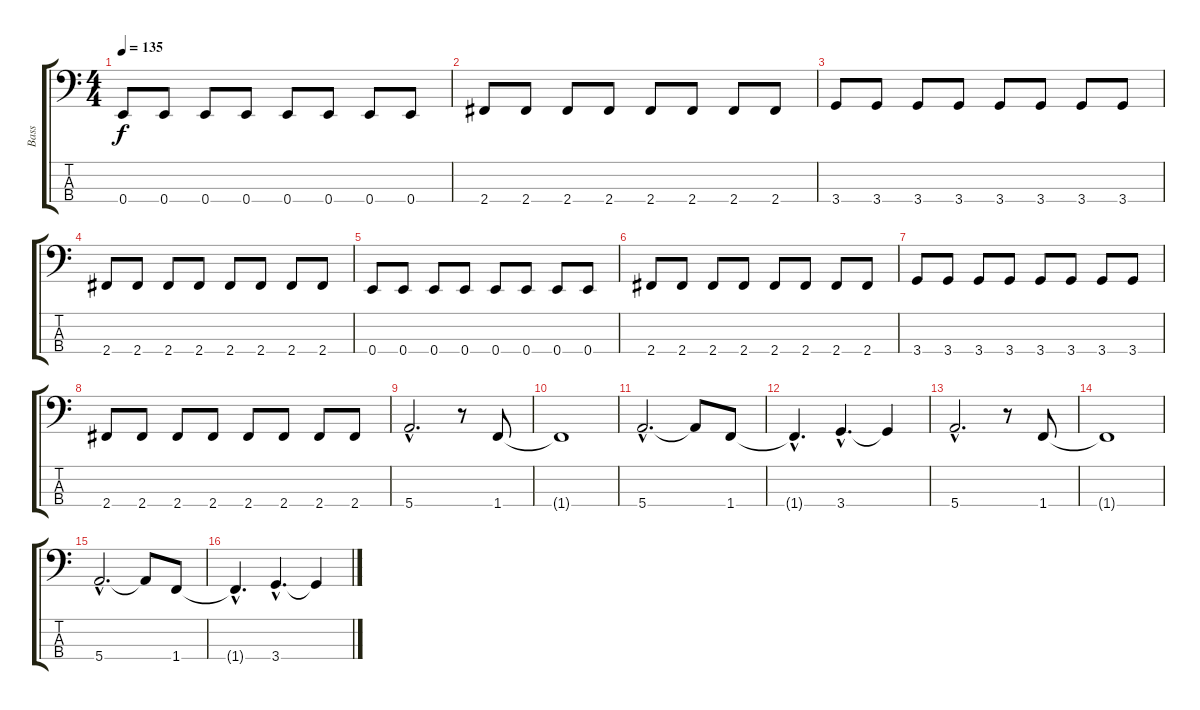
\track ("Bass" "Bass") {instrument electricbasspick}
\staff {score tabs}
\tuning (G2 D2 A1 E1) {hide}
\ts (4 4)
\tempo 135
\clef f4
\ks c
0.4.8{dy f} 0.4.8 0.4.8 0.4.8 0.4.8 0.4.8 0.4.8 0.4.8 |
2.4.8 2.4.8 2.4.8 2.4.8 2.4.8 2.4.8 2.4.8 2.4.8 |
3.4.8 3.4.8 3.4.8 3.4.8 3.4.8 3.4.8 3.4.8 3.4.8 |
2.4.8 2.4.8 2.4.8 2.4.8 2.4.8 2.4.8 2.4.8 2.4.8 |
0.4.8 0.4.8 0.4.8 0.4.8 0.4.8 0.4.8 0.4.8 0.4.8 |
2.4.8 2.4.8 2.4.8 2.4.8 2.4.8 2.4.8 2.4.8 2.4.8 |
3.4.8 3.4.8 3.4.8 3.4.8 3.4.8 3.4.8 3.4.8 3.4.8 |
2.4.8 2.4.8 2.4.8 2.4.8 2.4.8 2.4.8 2.4.8 2.4.8 |
5.4{hac}.2{d} r.8 1.4.8 |
1.4{t}.1 |
5.4{hac}.2{d} 5.4{t}.8 1.4.8 |
1.4{hac t}.4{d} 3.4{hac}.4{d} 3.4{t}.4 |
5.4{hac}.2{d} r.8 1.4.8 |
1.4{t}.1 |
5.4{hac}.2{d} 5.4{t}.8 1.4.8 |
1.4{hac t}.4{d} 3.4{hac}.4{d} 3.4{t}.4
